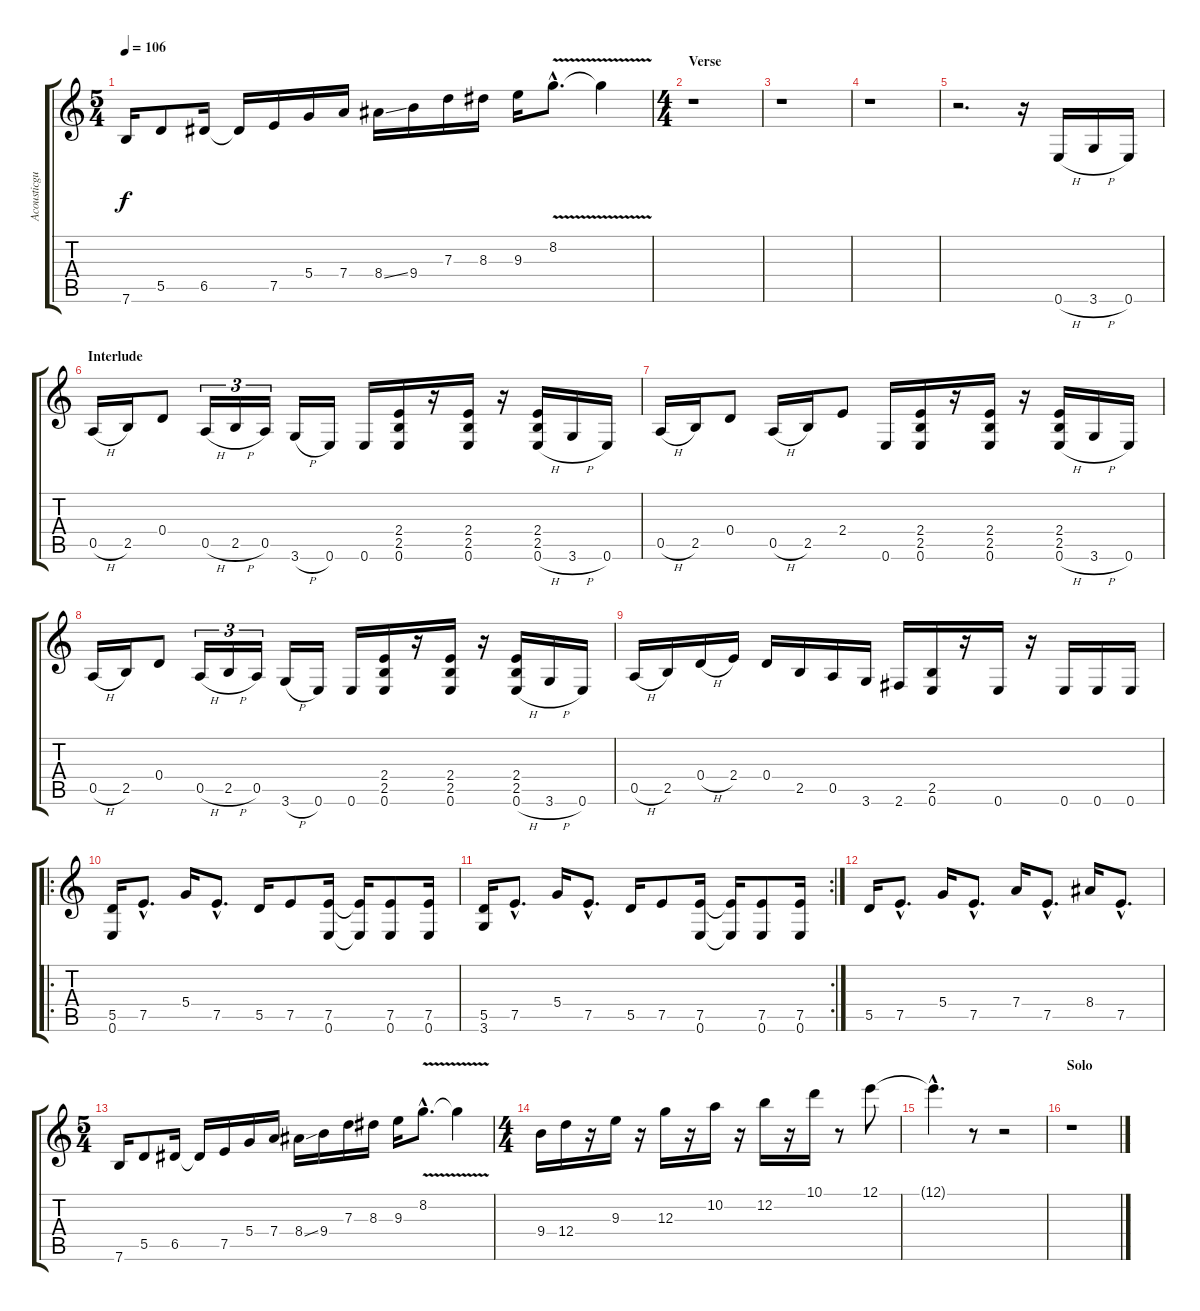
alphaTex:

\track ("Acousticguitar" "Acousticgu") {instrument acousticguitarsteel}
\staff {score tabs}
\tuning (E4 B3 G3 D3 A2 E2) {hide}
\ts (5 4)
\tempo 106
\clef g2
\ks c
7.6.16{dy f} 5.5.8 6.5.16 6.5{t}.16 7.5.16 5.4.16 7.4.16 8.4{ss}.16 9.4.16 7.3.16 8.3.16 9.3.16 8.2{v hac}.8{d} 8.2{t}.4 |
\ts (4 4)
\section ("" "Verse")
r.1 |
r.1 |
r.1 |
r.2{d} r.16 0.6{h}.16 3.6{h}.16 0.6.16 |
\section ("" "Interlude")
0.5{h}.16 2.5.16 0.4.8 0.5{h}.16{tu (3 2)} 2.5{h}.16{tu (3 2)} 0.5.16{tu (3 2)} 3.6{h}.16 0.6.16 0.6.16 (2.4 2.5 0.6).16 r.16 (2.4 2.5 0.6).16 r.16 (2.4 2.5 0.6{h}).16 3.6{h}.16 0.6.16 |
0.5{h}.16 2.5.16 0.4.8 0.5{h}.16 2.5.16 2.4.8 0.6.16 (2.4 2.5 0.6).16 r.16 (2.4 2.5 0.6).16 r.16 (2.4 2.5 0.6{h}).16 3.6{h}.16 0.6.16 |
0.5{h}.16 2.5.16 0.4.8 0.5{h}.16{tu (3 2)} 2.5{h}.16{tu (3 2)} 0.5.16{tu (3 2)} 3.6{h}.16 0.6.16 0.6.16 (2.4 2.5 0.6).16 r.16 (2.4 2.5 0.6).16 r.16 (2.4 2.5 0.6{h}).16 3.6{h}.16 0.6.16 |
0.5{h}.16 2.5.16 0.4{h}.16 2.4.16 0.4.16 2.5.16 0.5.16 3.6.16 2.6.16 (2.5 0.6).16 r.16 0.6.16 r.16 0.6.16 0.6.16 0.6.16 |
\ro
(5.5 0.6).16 7.5{hac}.8{d} 5.4.16 7.5{hac}.8{d} 5.5.16 7.5.8 (7.5 0.6).16 (7.5{t} 0.6{t}).16 (7.5 0.6).8 (7.5 0.6).16 |
\rc 2
(5.5 3.6).16 7.5{hac}.8{d} 5.4.16 7.5{hac}.8{d} 5.5.16 7.5.8 (7.5 0.6).16 (7.5{t} 0.6{t}).16 (7.5 0.6).8 (7.5 0.6).16 |
5.5.16 7.5{hac}.8{d} 5.4.16 7.5{hac}.8{d} 7.4.16 7.5{hac}.8{d} 8.4.16 7.5{hac}.8{d} |
\ts (5 4)
7.6.16 5.5.8 6.5.16 6.5{t}.16 7.5.16 5.4.16 7.4.16 8.4{ss}.16 9.4.16 7.3.16 8.3.16 9.3.16 8.2{v hac}.8{d} 8.2{t}.4 |
\ts (4 4)
9.4.16 12.4.16 r.16 9.3.16 r.16 12.3.16 r.16 10.2.16 r.16 12.2.16 r.16 10.1.16 r.8 12.1.8 |
12.1{hac t}.4{d} r.8 r.2 |
\section ("" "Solo")
r.1
